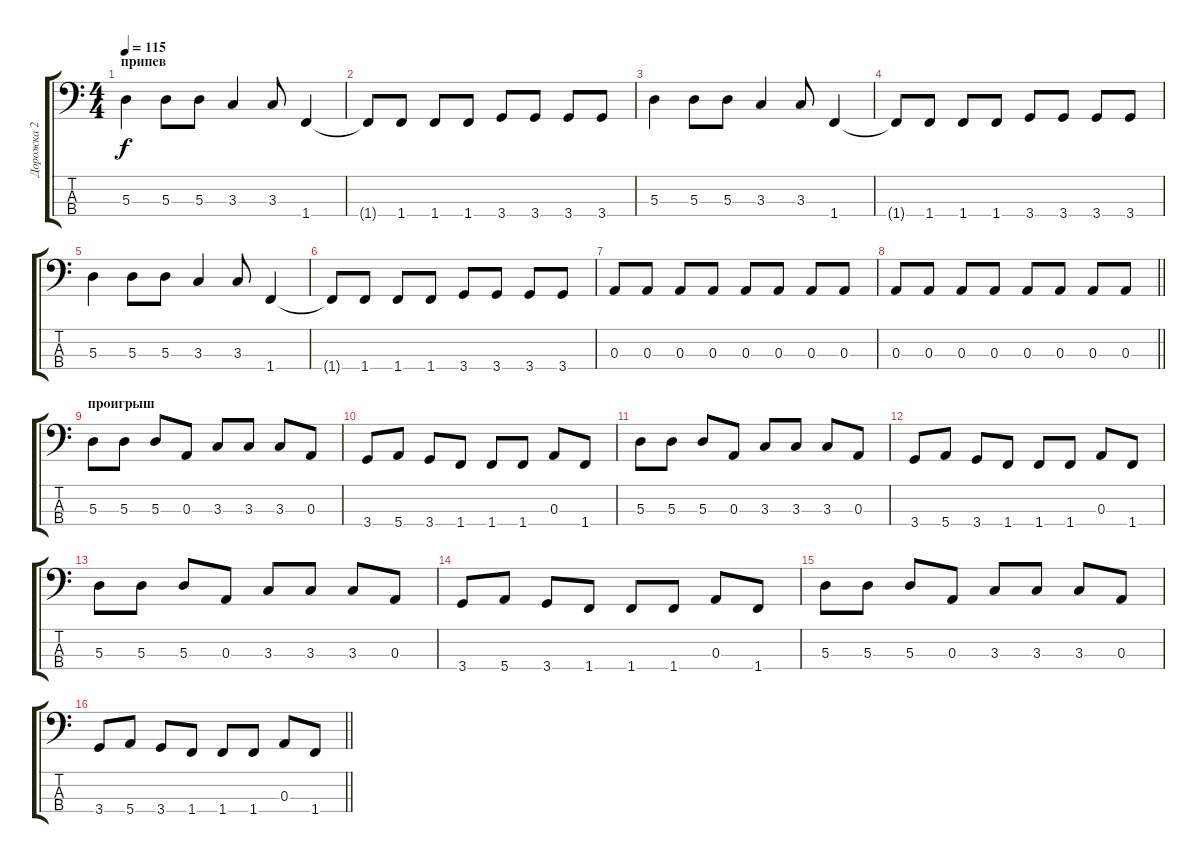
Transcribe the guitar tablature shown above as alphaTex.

\track ("Дорожка 2" "Дорожка 2") {instrument electricbassfinger}
\staff {score tabs}
\tuning (G2 D2 A1 E1) {hide}
\ts (4 4)
\section ("" "припев")
\tempo 115
\clef f4
\ks c
5.3.4{dy f} 5.3.8 5.3.8 3.3.4 3.3.8 1.4.4 |
1.4{t}.8 1.4.8 1.4.8 1.4.8 3.4.8 3.4.8 3.4.8 3.4.8 |
5.3.4 5.3.8 5.3.8 3.3.4 3.3.8 1.4.4 |
1.4{t}.8 1.4.8 1.4.8 1.4.8 3.4.8 3.4.8 3.4.8 3.4.8 |
5.3.4 5.3.8 5.3.8 3.3.4 3.3.8 1.4.4 |
1.4{t}.8 1.4.8 1.4.8 1.4.8 3.4.8 3.4.8 3.4.8 3.4.8 |
0.3.8 0.3.8 0.3.8 0.3.8 0.3.8 0.3.8 0.3.8 0.3.8 |
\barLineRight lightlight
0.3.8 0.3.8 0.3.8 0.3.8 0.3.8 0.3.8 0.3.8 0.3.8 |
\section ("" "проигрыш")
5.3.8 5.3.8 5.3.8 0.3.8 3.3.8 3.3.8 3.3.8 0.3.8 |
3.4.8 5.4.8 3.4.8 1.4.8 1.4.8 1.4.8 0.3.8 1.4.8 |
5.3.8 5.3.8 5.3.8 0.3.8 3.3.8 3.3.8 3.3.8 0.3.8 |
3.4.8 5.4.8 3.4.8 1.4.8 1.4.8 1.4.8 0.3.8 1.4.8 |
5.3.8 5.3.8 5.3.8 0.3.8 3.3.8 3.3.8 3.3.8 0.3.8 |
3.4.8 5.4.8 3.4.8 1.4.8 1.4.8 1.4.8 0.3.8 1.4.8 |
5.3.8 5.3.8 5.3.8 0.3.8 3.3.8 3.3.8 3.3.8 0.3.8 |
\barLineRight lightlight
3.4.8 5.4.8 3.4.8 1.4.8 1.4.8 1.4.8 0.3.8 1.4.8
